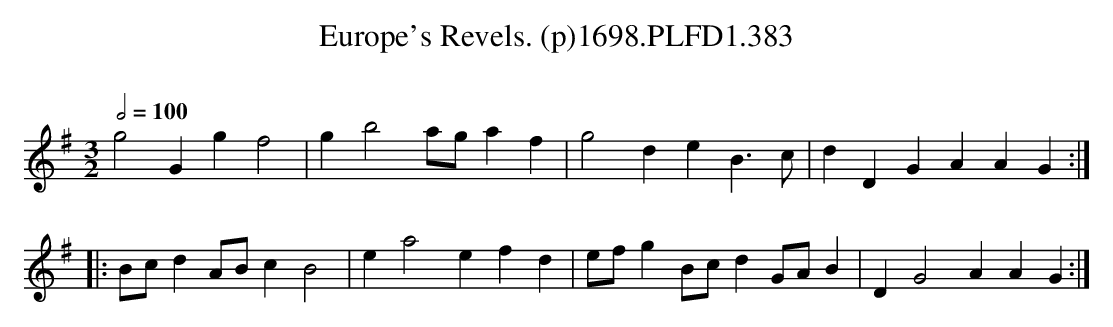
X:1
T:Europe's Revels. (p)1698.PLFD1.383
M:3/2
L:1/4
Q:1/2=100
O:
K:G
g2Ggf2|gb2a/g/af|g2deB>c|dDGAAG:|
|:B/c/dA/B/cB2|ea2efd|e/f/gB/c/dG/A/B|DG2AAG:|
